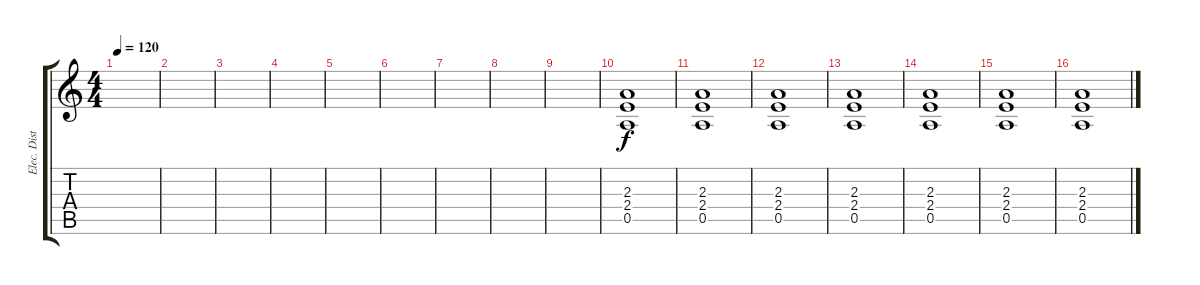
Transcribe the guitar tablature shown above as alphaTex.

\track ("Elec. Distortion" "Elec. Dist") {instrument distortionguitar}
\staff {score tabs}
\tuning (E4 B3 G3 D3 A2 E2) {hide}
\ts (4 4)
\tempo 120
\clef g2
\ks c
|
|
|
|
|
|
|
|
|
(2.3 2.4 0.5).1 |
(2.3 2.4 0.5).1 |
(2.3 2.4 0.5).1 |
(2.3 2.4 0.5).1 |
(2.3 2.4 0.5).1 |
(2.3 2.4 0.5).1 |
(2.3 2.4 0.5).1
